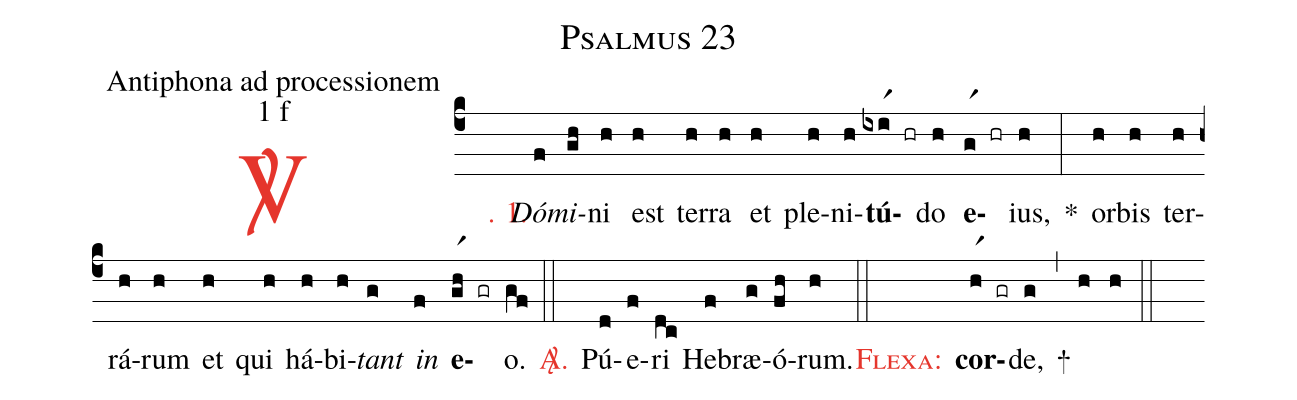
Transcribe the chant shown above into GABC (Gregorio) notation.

name: Psalmus 23;
office-part: Antiphona ad processionem;
mode: 1;
mode-differentia: f;
%%
(c4)

<c><sp>V/</sp>. 1.</c>() <i>Dó</i>(f)<i>mi</i>(gh)ni(h) est(h) ter(h)ra(h) et(h) ple(h)ni(h)<b>tú</b>(ixir1 hr)do(h) <b>e</b>(gr1 hr)ius,(h) *(:) or(h)bis(h) ter(h)rá(h)rum(h) et(h) qui(h) há(h)bi(h)<i>tant</i>(g) <i>in</i>(f) <b>e</b>(gr1h gr)o.(gf)

(::)

<c><sp>A/</sp>.</c>() Pú(d)e(f)ri(dc) He(f)bræ(g)ó(fh)rum.(h)

(::)

<c><sc>Flexa</sc>:</c>() <b>cor</b>(hr1 gr)de,(g) +(,) (h) (h)

(::)
